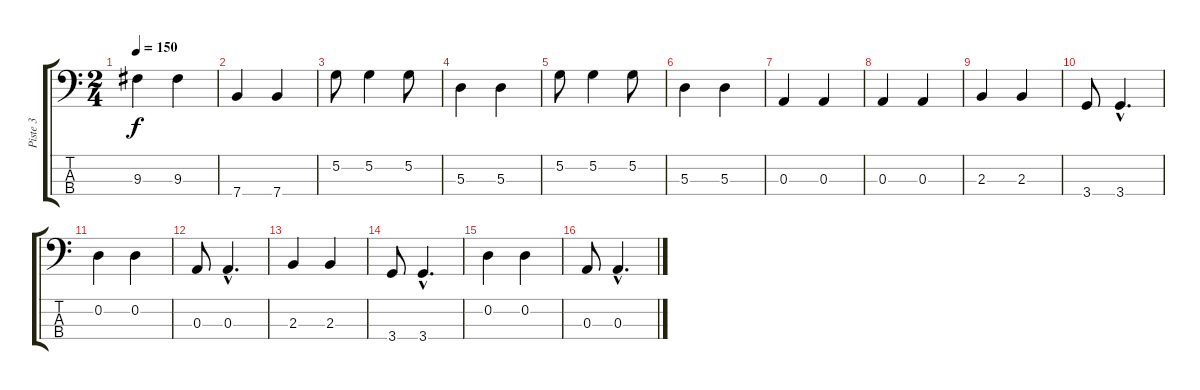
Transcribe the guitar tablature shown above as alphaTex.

\track ("Piste 3" "Piste 3") {instrument electricbassfinger}
\staff {score tabs}
\tuning (G2 D2 A1 E1) {hide}
\ts (2 4)
\tempo 150
\clef f4
\ks c
9.3.4{dy f} 9.3.4 |
7.4.4 7.4.4 |
5.2.8 5.2.4 5.2.8 |
5.3.4 5.3.4 |
5.2.8 5.2.4 5.2.8 |
5.3.4 5.3.4 |
0.3.4 0.3.4 |
0.3.4 0.3.4 |
2.3.4 2.3.4 |
3.4.8 3.4{hac}.4{d} |
0.2.4 0.2.4 |
0.3.8 0.3{hac}.4{d} |
2.3.4 2.3.4 |
3.4.8 3.4{hac}.4{d} |
0.2.4 0.2.4 |
0.3.8 0.3{hac}.4{d}
